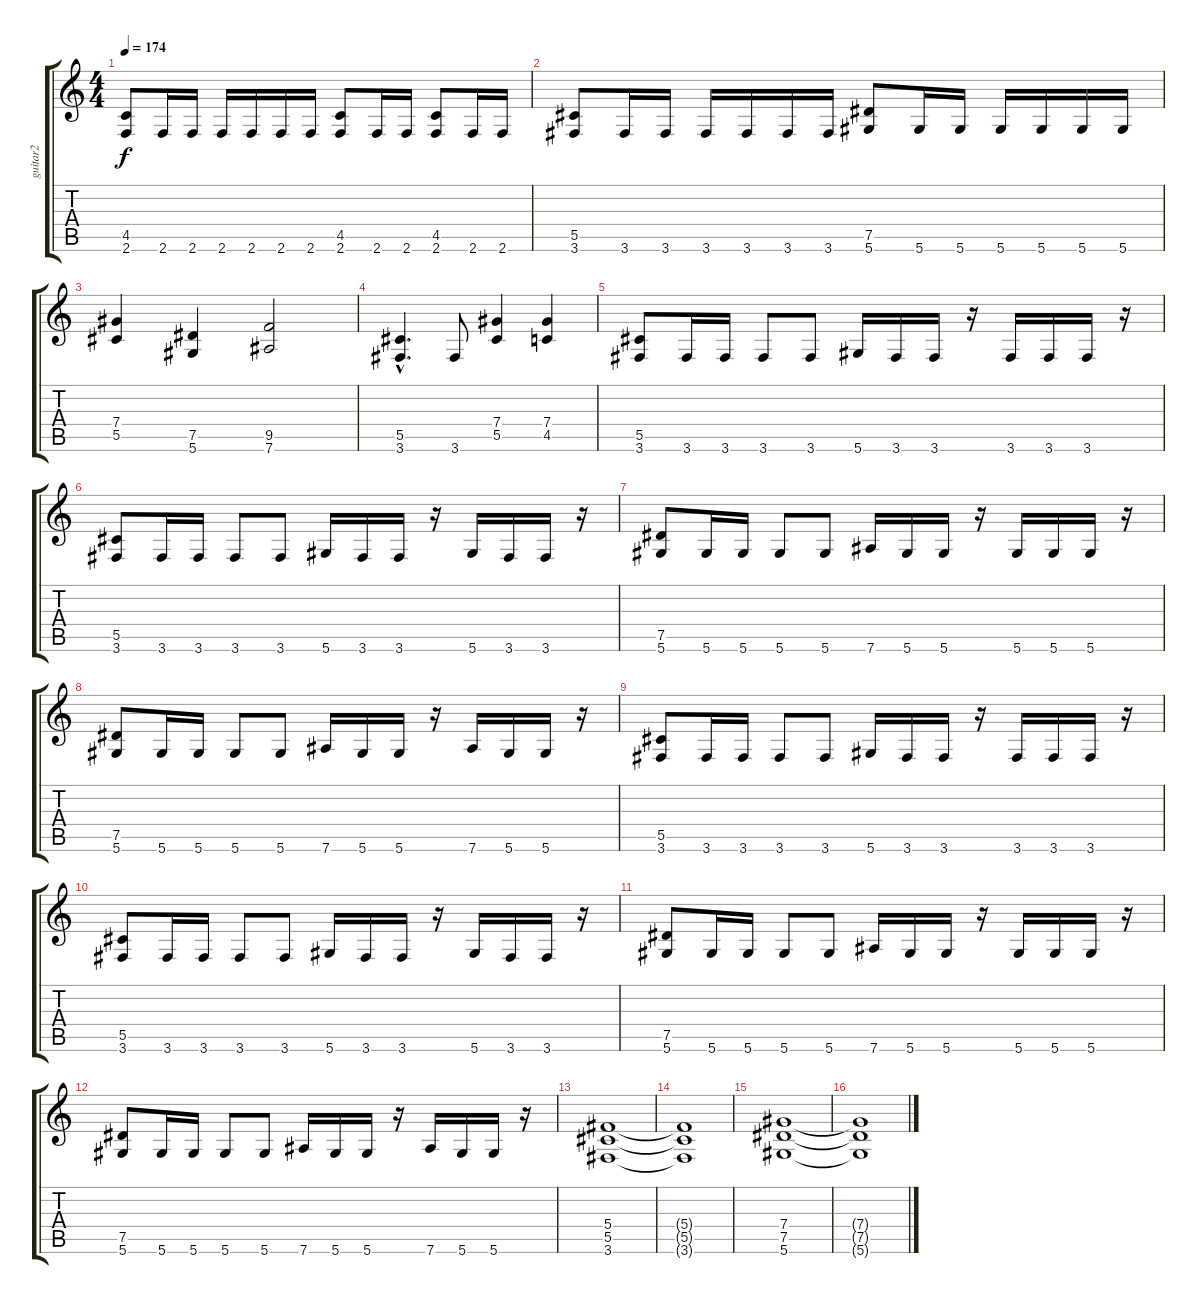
\track ("guitar2" "guitar2") {instrument overdrivenguitar}
\staff {score tabs}
\tuning (Eb4 Bb3 Gb3 Db3 Ab2 Eb2) {hide}
\ts (4 4)
\tempo 174
\clef g2
\ks c
(4.5 2.6).8{dy f} 2.6.16 2.6.16 2.6.16 2.6.16 2.6.16 2.6.16 (4.5 2.6).8 2.6.16 2.6.16 (4.5 2.6).8 2.6.16 2.6.16 |
(5.5 3.6).8 3.6.16 3.6.16 3.6.16 3.6.16 3.6.16 3.6.16 (7.5 5.6).8 5.6.16 5.6.16 5.6.16 5.6.16 5.6.16 5.6.16 |
(7.4 5.5).4 (7.5 5.6).4 (9.5 7.6).2 |
(5.5{hac} 3.6{hac}).4{d} 3.6.8 (7.4 5.5).4 (7.4 4.5).4 |
(5.5 3.6).8 3.6.16 3.6.16 3.6.8 3.6.8 5.6.16 3.6.16 3.6.16 r.16 3.6.16 3.6.16 3.6.16 r.16 |
(5.5 3.6).8 3.6.16 3.6.16 3.6.8 3.6.8 5.6.16 3.6.16 3.6.16 r.16 5.6.16 3.6.16 3.6.16 r.16 |
(7.5 5.6).8 5.6.16 5.6.16 5.6.8 5.6.8 7.6.16 5.6.16 5.6.16 r.16 5.6.16 5.6.16 5.6.16 r.16 |
(7.5 5.6).8 5.6.16 5.6.16 5.6.8 5.6.8 7.6.16 5.6.16 5.6.16 r.16 7.6.16 5.6.16 5.6.16 r.16 |
(5.5 3.6).8 3.6.16 3.6.16 3.6.8 3.6.8 5.6.16 3.6.16 3.6.16 r.16 3.6.16 3.6.16 3.6.16 r.16 |
(5.5 3.6).8 3.6.16 3.6.16 3.6.8 3.6.8 5.6.16 3.6.16 3.6.16 r.16 5.6.16 3.6.16 3.6.16 r.16 |
(7.5 5.6).8 5.6.16 5.6.16 5.6.8 5.6.8 7.6.16 5.6.16 5.6.16 r.16 5.6.16 5.6.16 5.6.16 r.16 |
(7.5 5.6).8 5.6.16 5.6.16 5.6.8 5.6.8 7.6.16 5.6.16 5.6.16 r.16 7.6.16 5.6.16 5.6.16 r.16 |
(5.4 5.5 3.6).1 |
(5.4{t} 5.5{t} 3.6{t}).1 |
(7.4 7.5 5.6).1 |
(7.4{t} 7.5{t} 5.6{t}).1
